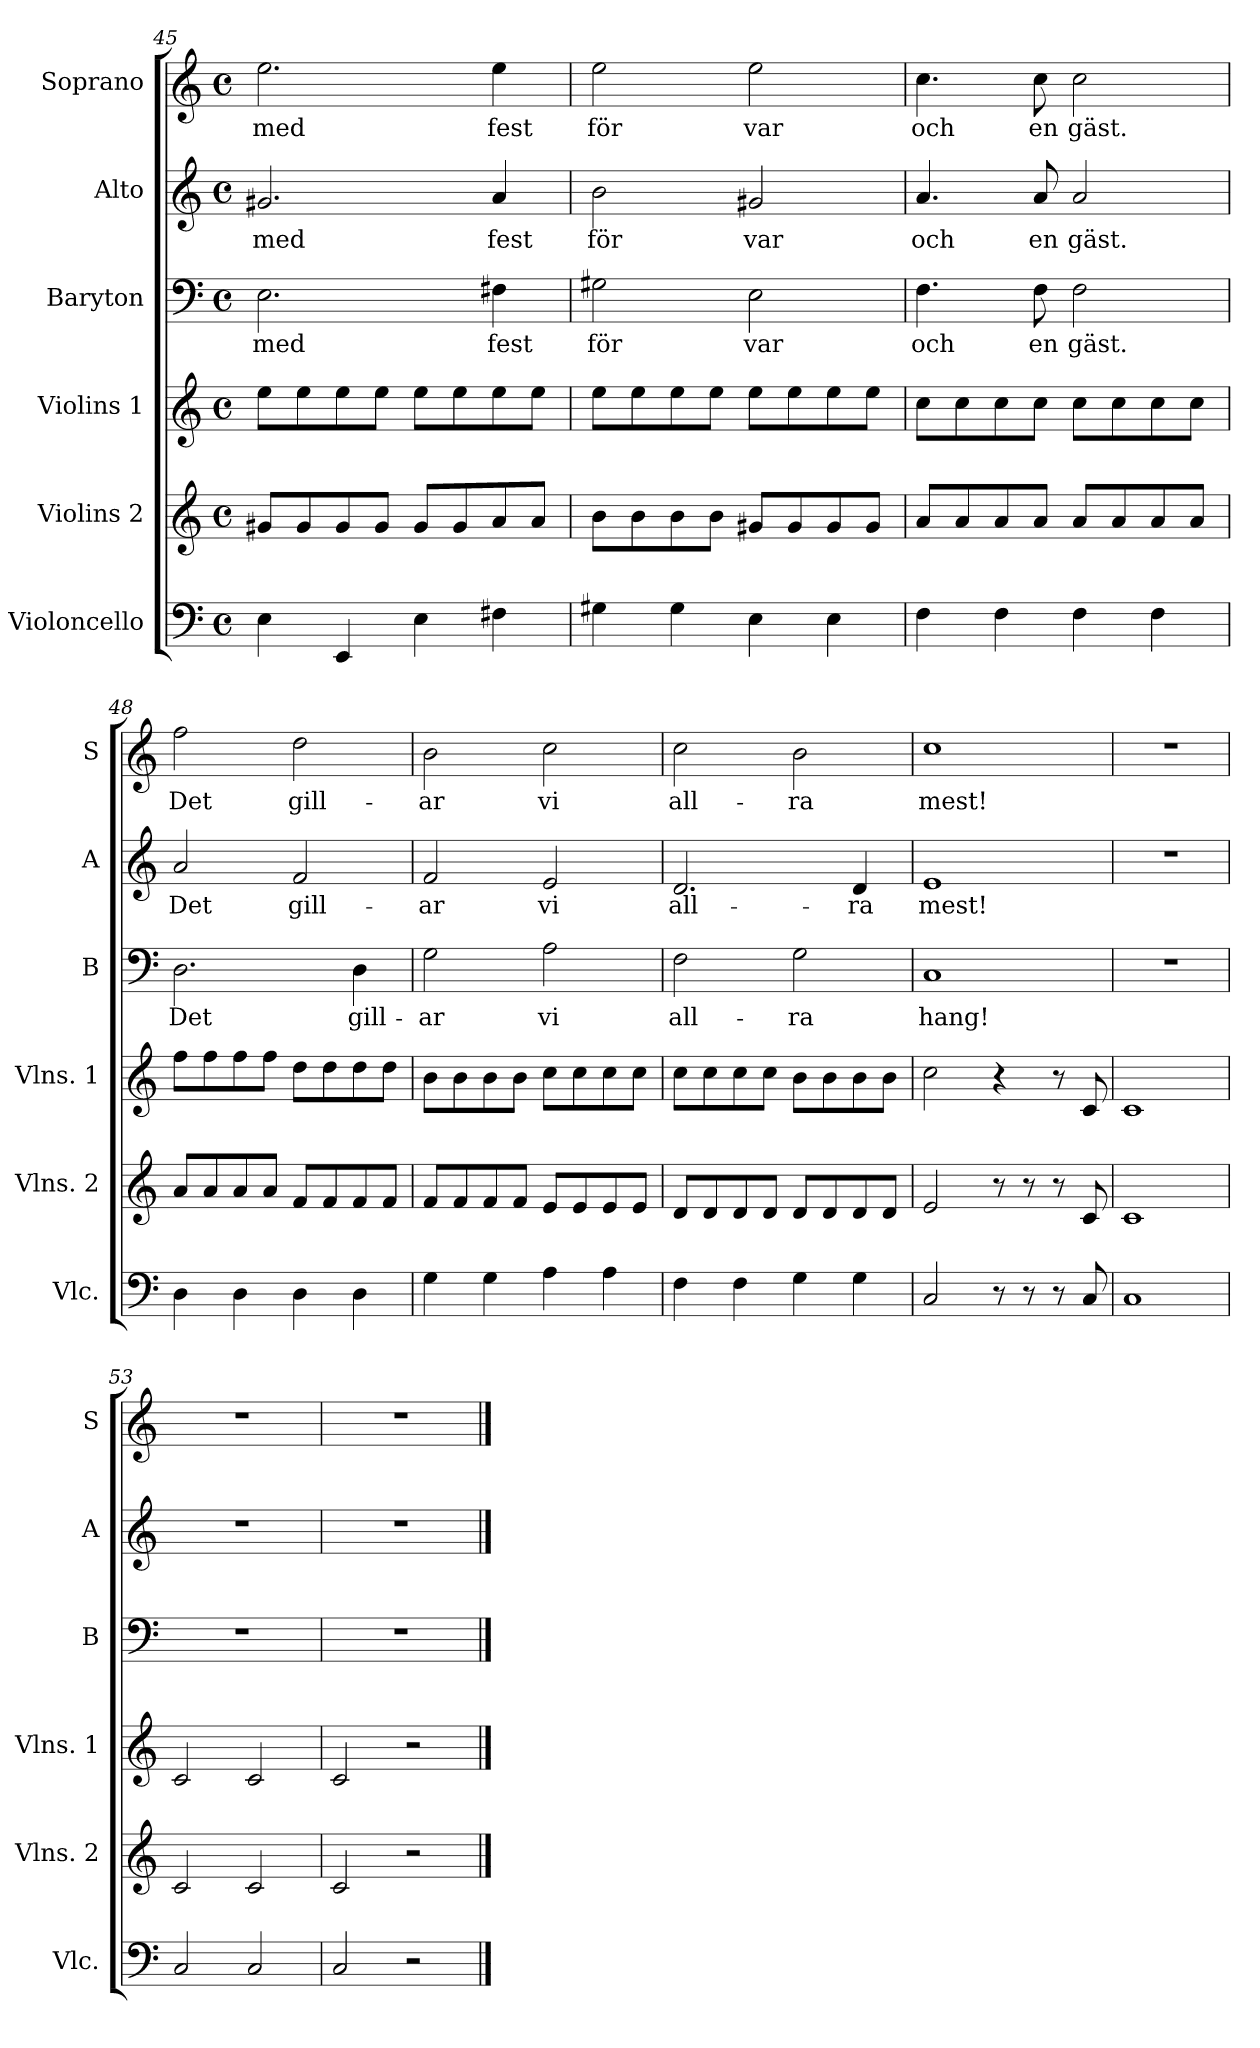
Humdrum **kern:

**kern	**kern	**kern	**kern	**text	**kern	**text	**kern	**text
*part6	*part5	*part4	*part3	*part3	*part2	*part2	*part1	*part1
*staff6	*staff5	*staff4	*staff3	*staff3	*staff2	*staff2	*staff1	*staff1
*I"Violoncello	*I"Violins 2	*I"Violins 1	*I"Baryton	*	*I"Alto	*	*I"Soprano	*
*I'Vlc.	*I'Vlns. 2	*I'Vlns. 1	*I'B	*	*I'A	*	*I'S	*
*clefF4	*clefG2	*clefG2	*clefF4	*	*clefG2	*	*clefG2	*
*k[]	*k[]	*k[]	*k[]	*	*k[]	*	*k[]	*
*M4/4	*M4/4	*M4/4	*M4/4	*	*M4/4	*	*M4/4	*
*met(c)	*met(c)	*met(c)	*met(c)	*	*met(c)	*	*met(c)	*
=45	=45	=45	=45	=45	=45	=45	=45	=45
4E\	8g#X/L	8ee\L	2.E\	med	2.g#X/	med	2.ee\	med
.	8g#/	8ee\	.	.	.	.	.	.
4EE/	8g#/	8ee\	.	.	.	.	.	.
.	8g#/J	8ee\J	.	.	.	.	.	.
4E\	8g#/L	8ee\L	.	.	.	.	.	.
.	8g#/	8ee\	.	.	.	.	.	.
4F#X\	8a/	8ee\	4F#X\	fest	4a/	fest	4ee\	fest
.	8a/J	8ee\J	.	.	.	.	.	.
=46	=46	=46	=46	=46	=46	=46	=46	=46
4G#X\	8b\L	8ee\L	2G#X\	för	2b\	för	2ee\	för
.	8b\	8ee\	.	.	.	.	.	.
4G#\	8b\	8ee\	.	.	.	.	.	.
.	8b\J	8ee\J	.	.	.	.	.	.
4E\	8g#X/L	8ee\L	2E\	var	2g#X/	var	2ee\	var
.	8g#/	8ee\	.	.	.	.	.	.
4E\	8g#/	8ee\	.	.	.	.	.	.
.	8g#/J	8ee\J	.	.	.	.	.	.
=47	=47	=47	=47	=47	=47	=47	=47	=47
4F\	8a/L	8cc\L	4.F\	och	4.a/	och	4.cc\	och
.	8a/	8cc\	.	.	.	.	.	.
4F\	8a/	8cc\	.	.	.	.	.	.
.	8a/J	8cc\J	8F\	en	8a/	en	8cc\	en
4F\	8a/L	8cc\L	2F\	gäst.	2a/	gäst.	2cc\	gäst.
.	8a/	8cc\	.	.	.	.	.	.
4F\	8a/	8cc\	.	.	.	.	.	.
.	8a/J	8cc\J	.	.	.	.	.	.
!!LO:PB:g=z
=48	=48	=48	=48	=48	=48	=48	=48	=48
4D\	8a/L	8ff\L	2.D\	Det	2a/	Det	2ff\	Det
.	8a/	8ff\	.	.	.	.	.	.
4D\	8a/	8ff\	.	.	.	.	.	.
.	8a/J	8ff\J	.	.	.	.	.	.
4D\	8f/L	8dd\L	.	.	2f/	gill-	2dd\	gill-
.	8f/	8dd\	.	.	.	.	.	.
4D\	8f/	8dd\	4D\	gill-	.	.	.	.
.	8f/J	8dd\J	.	.	.	.	.	.
=49	=49	=49	=49	=49	=49	=49	=49	=49
4G\	8f/L	8b\L	2G\	-ar	2f/	-ar	2b\	-ar
.	8f/	8b\	.	.	.	.	.	.
4G\	8f/	8b\	.	.	.	.	.	.
.	8f/J	8b\J	.	.	.	.	.	.
4A\	8e/L	8cc\L	2A\	vi	2e/	vi	2cc\	vi
.	8e/	8cc\	.	.	.	.	.	.
4A\	8e/	8cc\	.	.	.	.	.	.
.	8e/J	8cc\J	.	.	.	.	.	.
=50	=50	=50	=50	=50	=50	=50	=50	=50
4F\	8d/L	8cc\L	2F\	all-	2.d/	all-	2cc\	all-
.	8d/	8cc\	.	.	.	.	.	.
4F\	8d/	8cc\	.	.	.	.	.	.
.	8d/J	8cc\J	.	.	.	.	.	.
4G\	8d/L	8b\L	2G\	-ra	.	.	2b\	-ra
.	8d/	8b\	.	.	.	.	.	.
4G\	8d/	8b\	.	.	4d/	-ra	.	.
.	8d/J	8b\J	.	.	.	.	.	.
=51	=51	=51	=51	=51	=51	=51	=51	=51
2C/	2e/	2cc\	1C	hang!	1e	mest!	1cc	mest!
8r	8r	4r	.	.	.	.	.	.
8r	8r	.	.	.	.	.	.	.
8r	8r	8r	.	.	.	.	.	.
8C/	8c/	8c/	.	.	.	.	.	.
=52	=52	=52	=52	=52	=52	=52	=52	=52
1C	1c	1c	1r	.	1r	.	1r	.
=53	=53	=53	=53	=53	=53	=53	=53	=53
2C/	2c/	2c/	1r	.	1r	.	1r	.
2C/	2c/	2c/	.	.	.	.	.	.
=54	=54	=54	=54	=54	=54	=54	=54	=54
2C/	2c/	2c/	1r	.	1r	.	1r	.
2r	2r	2r	.	.	.	.	.	.
==	==	==	==	==	==	==	==	==
*-	*-	*-	*-	*-	*-	*-	*-	*-
